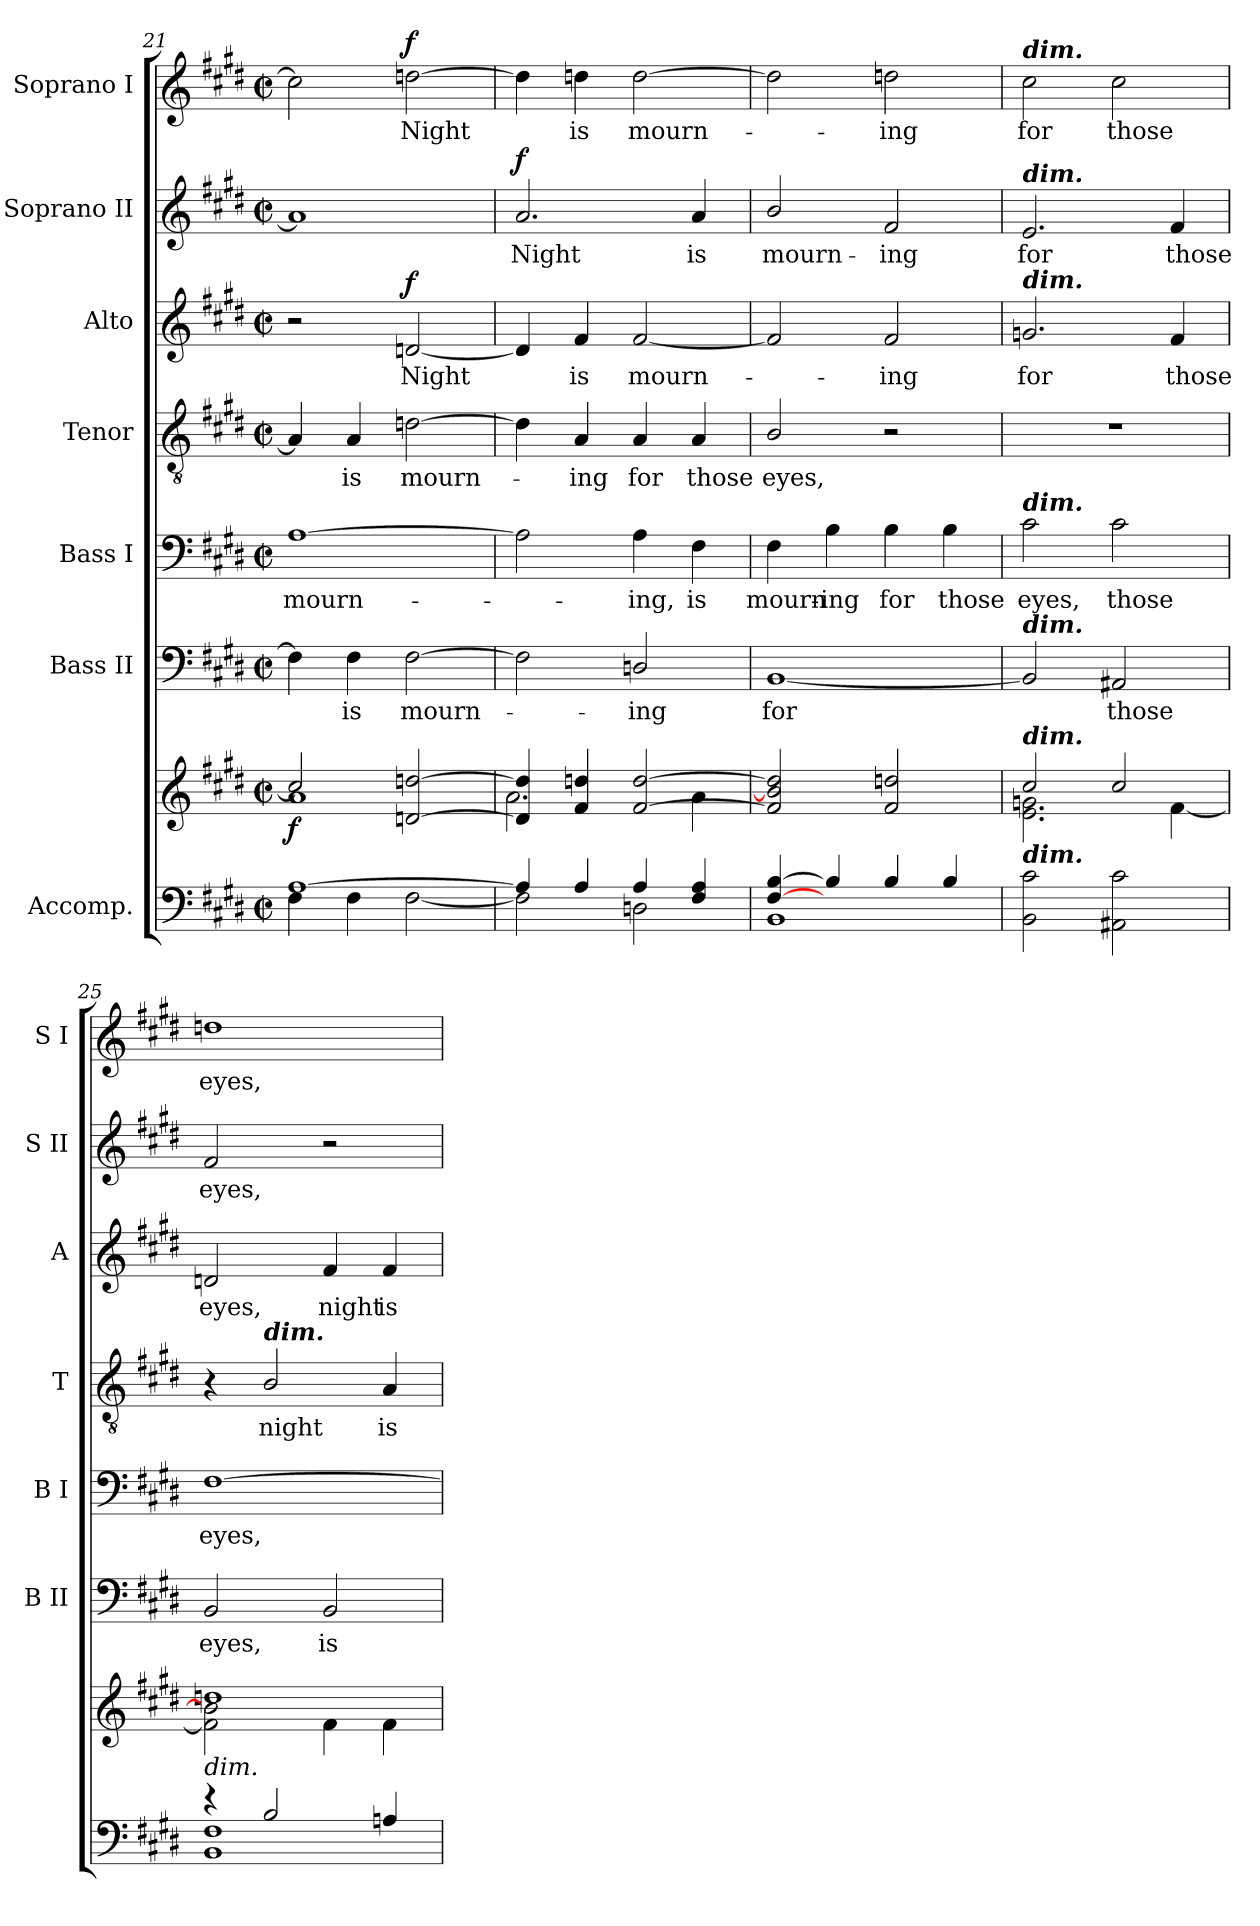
**kern	**kern	**dynam	**kern	**text	**kern	**text	**kern	**text	**kern	**text	**dynam	**kern	**text	**dynam	**kern	**text	**dynam
*part7	*part7	*part7	*part6	*part6	*part5	*part5	*part4	*part4	*part3	*part3	*part3	*part2	*part2	*part2	*part1	*part1	*part1
*staff8	*staff7	*staff7/8	*staff6	*staff6	*staff5	*staff5	*staff4	*staff4	*staff3	*staff3	*staff3	*staff2	*staff2	*staff2	*staff1	*staff1	*staff1
*I"Accomp.	*	*	*I"Bass II	*	*I"Bass I	*	*I"Tenor	*	*I"Alto	*	*	*I"Soprano II	*	*	*I"Soprano I	*	*
*	*	*	*I'B II	*	*I'B I	*	*I'T	*	*I'A	*	*	*I'S II	*	*	*I'S I	*	*
*clefF4	*clefG2	*	*clefF4	*	*clefF4	*	*clefGv2	*	*clefG2	*	*	*clefG2	*	*	*clefG2	*	*
*k[f#c#g#d#]	*k[f#c#g#d#]	*	*k[f#c#g#d#]	*	*k[f#c#g#d#]	*	*k[f#c#g#d#]	*	*k[f#c#g#d#]	*	*	*k[f#c#g#d#]	*	*	*k[f#c#g#d#]	*	*
*E:	*E:	*	*E:	*	*E:	*	*E:	*	*E:	*	*	*E:	*	*	*E:	*	*
*M2/2	*M2/2	*	*M2/2	*	*M2/2	*	*M2/2	*	*M2/2	*	*	*M2/2	*	*	*M2/2	*	*
*met(c|)	*met(c|)	*	*met(c|)	*	*met(c|)	*	*met(c|)	*	*met(c|)	*	*	*met(c|)	*	*	*met(c|)	*	*
=21	=21	=21	=21	=21	=21	=21	=21	=21	=21	=21	=21	=21	=21	=21	=21	=21	=21
*^	*^	*	*	*	*	*	*	*	*	*	*	*	*	*	*	*	*
!	!	!	!	!LO:DY:b	!	!	!	!LO:LY:b	!	!	!	!	!	!	!	!	!	!	!
[1A/	4F#\	2cc#/]	1a\	f	4F#]	.	[1A	mourn-	4A]	.	2r	.	.	1a]	.	.	2cc#]	.	.
!	!	!	!	!	!	!LO:LY:b	!	!	!	!LO:LY:b	!	!	!	!	!	!	!	!	!
.	4F#\	.	.	.	4F#	is	.	.	4A	is	.	.	.	.	.	.	.	.	.
!	!	!	!	!	!	!LO:LY:b	!	!	!	!LO:LY:b	!	!LO:LY:b	!LO:DY:b	!	!	!	!	!LO:LY:b	!LO:DY:b
.	[2F#\	[2dn/ [2ddn/	.	.	[2F#	mourn-	.	.	[2dn	mourn-	[2dn	Night	f	.	.	.	[2ddn	Night	f
=22	=22	=22	=22	=22	=22	=22	=22	=22	=22	=22	=22	=22	=22	=22	=22	=22	=22	=22	=22
!	!	!	!	!	!	!	!	!	!	!	!	!	!	!	!LO:LY:b	!LO:DY:b	!	!	!
4A/]	2F#\]	4d/] 4dd/]	2.a\	.	2F#]	.	2A]	.	4d]	.	4d]	.	.	2.a	Night	f	4dd]	.	.
!	!	!	!	!	!	!	!	!	!	!LO:LY:b	!	!LO:LY:b	!	!	!	!	!	!LO:LY:b	!
4A/	.	4f#/ 4ddn/	.	.	.	.	.	.	4A	ing	4f#	is	.	.	.	.	4ddn	is	.
!	!	!	!	!	!	!LO:LY:b	!	!LO:LY:b	!	!LO:LY:b	!	!LO:LY:b	!	!	!	!	!	!LO:LY:b	!
4A/	2Dn\	[2f#/ [2dd/	.	.	2Dn/	ing	4A	ing,	4A	for	[2f#	mourn-	.	.	.	.	[2dd	mourn-	.
!	!	!	!	!	!	!	!	!LO:LY:b	!	!LO:LY:b	!	!	!	!	!LO:LY:b	!	!	!	!
4F#/ 4A/	.	.	4a\	.	.	.	4F#	is	4A	those	.	.	.	4a	is	.	.	.	.
=23	=23	=23	=23	=23	=23	=23	=23	=23	=23	=23	=23	=23	=23	=23	=23	=23	=23	=23	=23
!	!	!	!	!	!	!LO:LY:b	!	!LO:LY:b	!	!LO:LY:b	!	!	!	!	!LO:LY:b	!	!	!	!
[4F#/ [4B/	1BB\	2f#/] 2b/] 2dd/]	2ryy	.	[1BB	for	4F#	mourn-	2B/	eyes,	2f#]	.	.	2b/	mourn-	.	2dd]	.	.
!	!	!	!	!	!	!	!	!LO:LY:b	!	!	!	!	!	!	!	!	!	!	!
4B/]	.	.	.	.	.	.	4B	-ing	.	.	.	.	.	.	.	.	.	.	.
!	!	!	!	!	!	!	!	!LO:LY:b	!	!	!	!LO:LY:b	!	!	!LO:LY:b	!	!	!LO:LY:b	!
4B/	.	2f#/ 2ddn/	2ryy	.	.	.	4B	for	2r	.	2f#	ing	.	2f#	-ing	.	2ddn	ing	.
!	!	!	!	!	!	!	!	!LO:LY:b	!	!	!	!	!	!	!	!	!	!	!
4B/	.	.	.	.	.	.	4B	those	.	.	.	.	.	.	.	.	.	.	.
=24	=24	=24	=24	=24	=24	=24	=24	=24	=24	=24	=24	=24	=24	=24	=24	=24	=24	=24	=24
!	!	!	!	!	!	!	!	!	!	!	!	!	!	!	!	!	!LO:TX:a:Bi:t=dim.	!	!
!	!	!	!	!	!	!	!	!	!	!	!	!	!	!LO:TX:a:Bi:t=dim.	!	!	!	!	!
!	!	!	!	!	!	!	!	!	!	!	!LO:TX:a:Bi:t=dim.	!	!	!	!	!	!	!	!
!	!	!	!	!	!	!	!LO:TX:a:Bi:t=dim.	!	!	!	!	!	!	!	!	!	!	!	!
!	!	!	!	!	!LO:TX:a:Bi:t=dim.	!	!	!	!	!	!	!	!	!	!	!	!	!	!
!	!	!LO:TX:a:Bi:t=dim.	!	!	!	!	!	!	!	!	!	!	!	!	!	!	!	!	!
!LO:TX:a:Bi:t=dim.	!	!	!	!	!	!	!	!	!	!	!	!	!	!	!	!	!	!	!
!	!	!	!	!	!	!	!	!LO:LY:b	!	!	!	!LO:LY:b	!	!	!LO:LY:b	!	!	!LO:LY:b	!
1ryy	2BB\ 2c#\	2cc#/	2.e\ 2.gn\	.	2BB]	.	2c#	eyes,	1r	.	2.gn	for	.	2.e	for	.	2cc#	for	.
!	!	!	!	!	!	!LO:LY:b	!	!LO:LY:b	!	!	!	!	!	!	!	!	!	!LO:LY:b	!
.	2AA#X\ 2c#\	2cc#/	.	.	2AA#X	those	2c#	those	.	.	.	.	.	.	.	.	2cc#	those	.
!	!	!	!	!	!	!	!	!	!	!	!	!LO:LY:b	!	!	!LO:LY:b	!	!	!	!
.	.	.	[4f#\	.	.	.	.	.	.	.	4f#	those	.	4f#	those	.	.	.	.
=25	=25	=25	=25	=25	=25	=25	=25	=25	=25	=25	=25	=25	=25	=25	=25	=25	=25	=25	=25
!	!	!LO:TX:b:i:t=dim.	!	!	!	!	!	!	!	!	!	!	!	!	!	!	!	!	!
!	!	!	!	!	!	!LO:LY:b	!	!LO:LY:b	!	!	!	!LO:LY:b	!	!	!LO:LY:b	!	!	!LO:LY:b	!
4r	1BB\ 1F#\	1ddn/	2f#\] 2b\]	.	2BB	eyes,	[1F#	eyes,	4r	.	2dn	eyes,	.	2f#	eyes,	.	1ddn	eyes,	.
!	!	!	!	!	!	!	!	!	!LO:TX:a:Bi:t=dim.	!	!	!	!	!	!	!	!	!	!
!	!	!	!	!	!	!	!	!	!	!LO:LY:b	!	!	!	!	!	!	!	!	!
2B/	.	.	.	.	.	.	.	.	2B/	night	.	.	.	.	.	.	.	.	.
!	!	!	!	!	!	!LO:LY:b	!	!	!	!	!	!LO:LY:b	!	!	!	!	!	!	!
.	.	.	4f#\	.	2BB	is	.	.	.	.	4f#	night	.	2r	.	.	.	.	.
!	!	!	!	!	!	!	!	!	!	!LO:LY:b	!	!LO:LY:b	!	!	!	!	!	!	!
4An/	.	.	4f#\	.	.	.	.	.	4A	is	4f#	is	.	.	.	.	.	.	.
*v	*v	*	*	*	*	*	*	*	*	*	*	*	*	*	*	*	*	*	*
*	*v	*v	*	*	*	*	*	*	*	*	*	*	*	*	*	*	*	*
=	=	=	=	=	=	=	=	=	=	=	=	=	=	=	=	=	=
*-	*-	*-	*-	*-	*-	*-	*-	*-	*-	*-	*-	*-	*-	*-	*-	*-	*-
